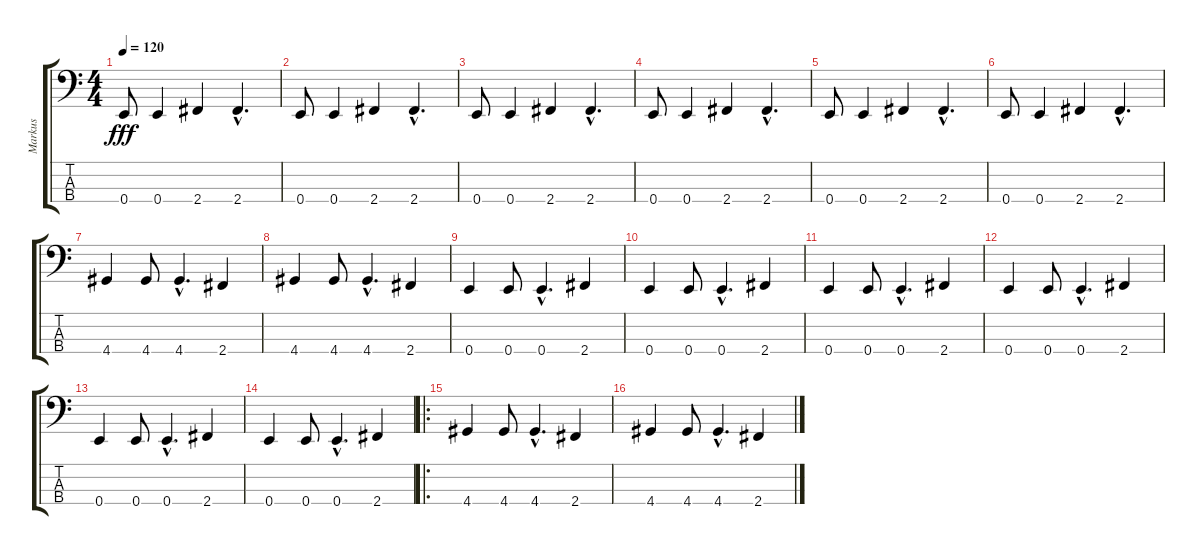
\track ("Markus" "Markus") {instrument electricbassfinger}
\staff {score tabs}
\tuning (G2 D2 A1 E1) {hide}
\ts (4 4)
\tempo 120
\clef f4
\ks c
0.4.8{dy fff} 0.4.4 2.4.4 2.4{hac}.4{d} |
0.4.8 0.4.4 2.4.4 2.4{hac}.4{d} |
0.4.8 0.4.4 2.4.4 2.4{hac}.4{d} |
0.4.8 0.4.4 2.4.4 2.4{hac}.4{d} |
0.4.8 0.4.4 2.4.4 2.4{hac}.4{d} |
0.4.8 0.4.4 2.4.4 2.4{hac}.4{d} |
4.4.4 4.4.8 4.4{hac}.4{d} 2.4.4 |
4.4.4 4.4.8 4.4{hac}.4{d} 2.4.4 |
0.4.4 0.4.8 0.4{hac}.4{d} 2.4.4 |
0.4.4 0.4.8 0.4{hac}.4{d} 2.4.4 |
0.4.4 0.4.8 0.4{hac}.4{d} 2.4.4 |
0.4.4 0.4.8 0.4{hac}.4{d} 2.4.4 |
0.4.4 0.4.8 0.4{hac}.4{d} 2.4.4 |
0.4.4 0.4.8 0.4{hac}.4{d} 2.4.4 |
\ro
4.4.4 4.4.8 4.4{hac}.4{d} 2.4.4 |
4.4.4 4.4.8 4.4{hac}.4{d} 2.4.4
